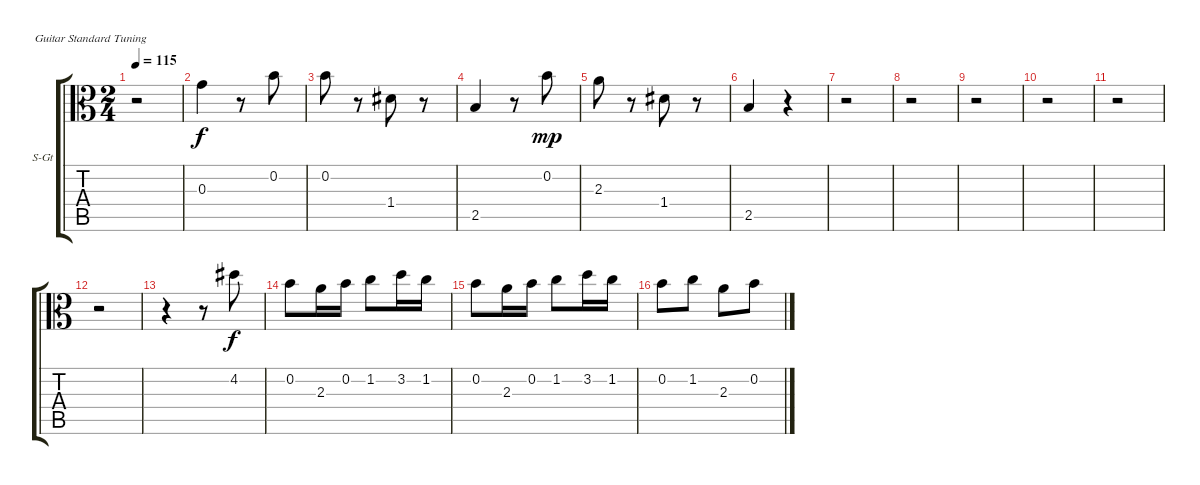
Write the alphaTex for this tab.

\defaultSystemsLayout 4
\bracketExtendMode groupsimilarinstruments
\firstSystemTrackNameOrientation horizontal
\otherSystemsTrackNameOrientation horizontal
\track ("Viola" "S-Gt") {instrument acousticguitarsteel}
\staff {score tabs}
\tuning (E4 B3 G3 D3 A2 E2)
\ts (2 4)
\tempo 115
\clef c3
\ks c
r.2{dy f} |
0.3.4 r.8 0.2.8 |
0.2.8 r.8 1.4.8 r.8 |
2.5.4 r.8 0.2.8{dy mp} |
2.3.8 r.8 1.4.8 r.8 |
2.5.4 r.4 |
r.2 |
r.2 |
r.2 |
r.2 |
r.2 |
r.2 |
r.4 r.8 4.2.8{dy f} |
0.2.8 2.3.16 0.2.16 1.2.8 3.2.16 1.2.16 |
0.2.8 2.3.16 0.2.16 1.2.8 3.2.16 1.2.16 |
0.2.8 1.2.8 2.3.8 0.2.8
